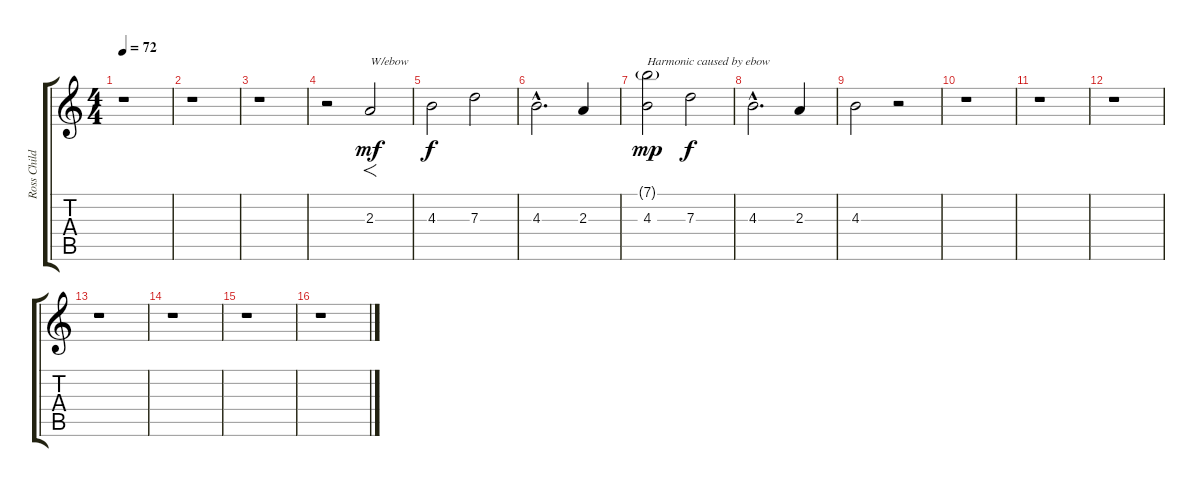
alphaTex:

\track ("Ross Childress" "Ross Child") {instrument distortionguitar}
\staff {score tabs}
\tuning (E4 B3 G3 D3 A2 E2) {hide}
\ts (4 4)
\tempo 72
\clef g2
\ks c
r.1{dy mf instrument distortionguitar} |
r.1 |
r.1 |
r.2 2.3.2{f txt "W/ebow"} |
4.3.2{dy f} 7.3.2 |
4.3{hac}.2{d} 2.3.4 |
(7.1{g} 4.3).2{txt "Harmonic caused by ebow" dy mp} 7.3.2{dy f} |
4.3{hac}.2{d} 2.3.4 |
4.3.2 r.2 |
r.1 |
r.1 |
r.1 |
r.1 |
r.1 |
r.1 |
r.1
